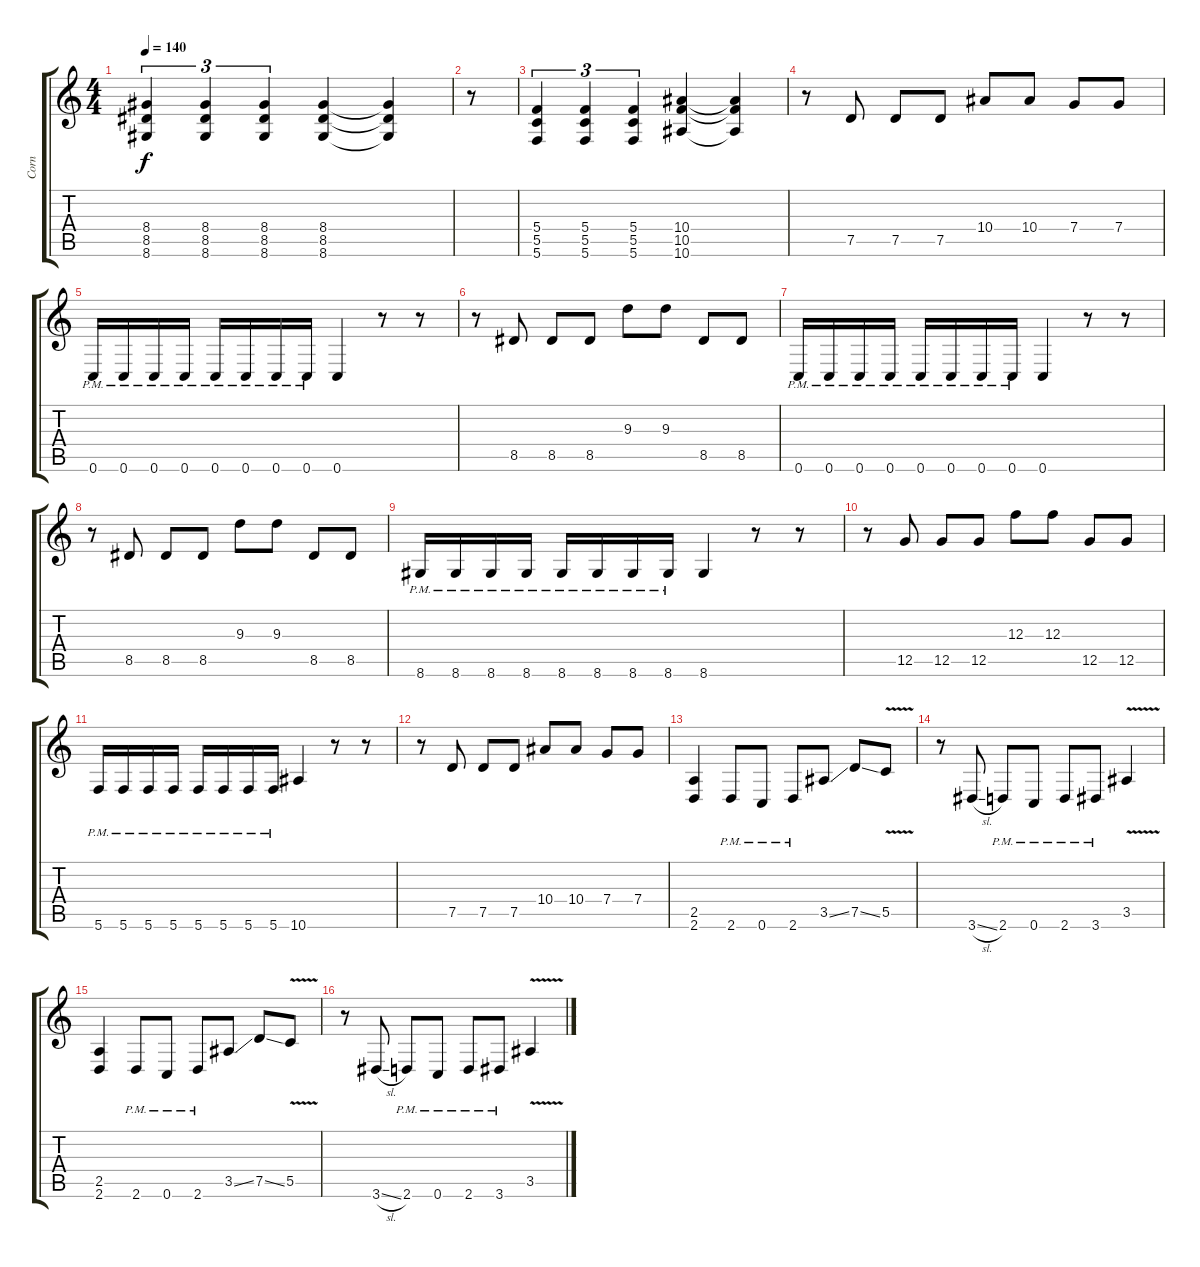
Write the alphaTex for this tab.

\track ("Corn" "Corn") {instrument distortionguitar}
\staff {score tabs}
\tuning (D4 A3 F3 C3 G2 C2) {hide}
\ts (4 4)
\tempo 140
\clef g2
\ks c
(8.4 8.5 8.6).4{tu (3 2) dy f} (8.4 8.5 8.6).4{tu (3 2)} (8.4 8.5 8.6).4{tu (3 2)} (8.4 8.5 8.6).4 (8.4{t} 8.5{t} 8.6{t}).4 |
r.8 |
(5.4 5.5 5.6).4{tu (3 2)} (5.4 5.5 5.6).4{tu (3 2)} (5.4 5.5 5.6).4{tu (3 2)} (10.4 10.5 10.6).4 (10.4{t} 10.5{t} 10.6{t}).4 |
r.8 7.5.8 7.5.8 7.5.8 10.4.8 10.4.8 7.4.8 7.4.8 |
0.6{pm}.16 0.6{pm}.16 0.6{pm}.16 0.6{pm}.16 0.6{pm}.16 0.6{pm}.16 0.6{pm}.16 0.6{pm}.16 0.6.4 r.8 r.8 |
r.8 8.5.8 8.5.8 8.5.8 9.3.8 9.3.8 8.5.8 8.5.8 |
0.6{pm}.16 0.6{pm}.16 0.6{pm}.16 0.6{pm}.16 0.6{pm}.16 0.6{pm}.16 0.6{pm}.16 0.6{pm}.16 0.6.4 r.8 r.8 |
r.8 8.5.8 8.5.8 8.5.8 9.3.8 9.3.8 8.5.8 8.5.8 |
8.6{pm}.16 8.6{pm}.16 8.6{pm}.16 8.6{pm}.16 8.6{pm}.16 8.6{pm}.16 8.6{pm}.16 8.6{pm}.16 8.6.4 r.8 r.8 |
r.8 12.5.8 12.5.8 12.5.8 12.3.8 12.3.8 12.5.8 12.5.8 |
5.6{pm}.16 5.6{pm}.16 5.6{pm}.16 5.6{pm}.16 5.6{pm}.16 5.6{pm}.16 5.6{pm}.16 5.6{pm}.16 10.6.4 r.8 r.8 |
r.8 7.5.8 7.5.8 7.5.8 10.4.8 10.4.8 7.4.8 7.4.8 |
(2.5 2.6).4 2.6{pm}.8 0.6{pm}.8 2.6{pm}.8 3.5{ss}.8 7.5{ss}.8 5.5{v}.8 |
r.8 3.6{sl}.8 2.6{pm}.8 0.6{pm}.8 2.6{pm}.8 3.6{pm}.8 3.5{v}.4 |
(2.5 2.6).4 2.6{pm}.8 0.6{pm}.8 2.6{pm}.8 3.5{ss}.8 7.5{ss}.8 5.5{v}.8 |
r.8 3.6{sl}.8 2.6{pm}.8 0.6{pm}.8 2.6{pm}.8 3.6{pm}.8 3.5{v}.4
